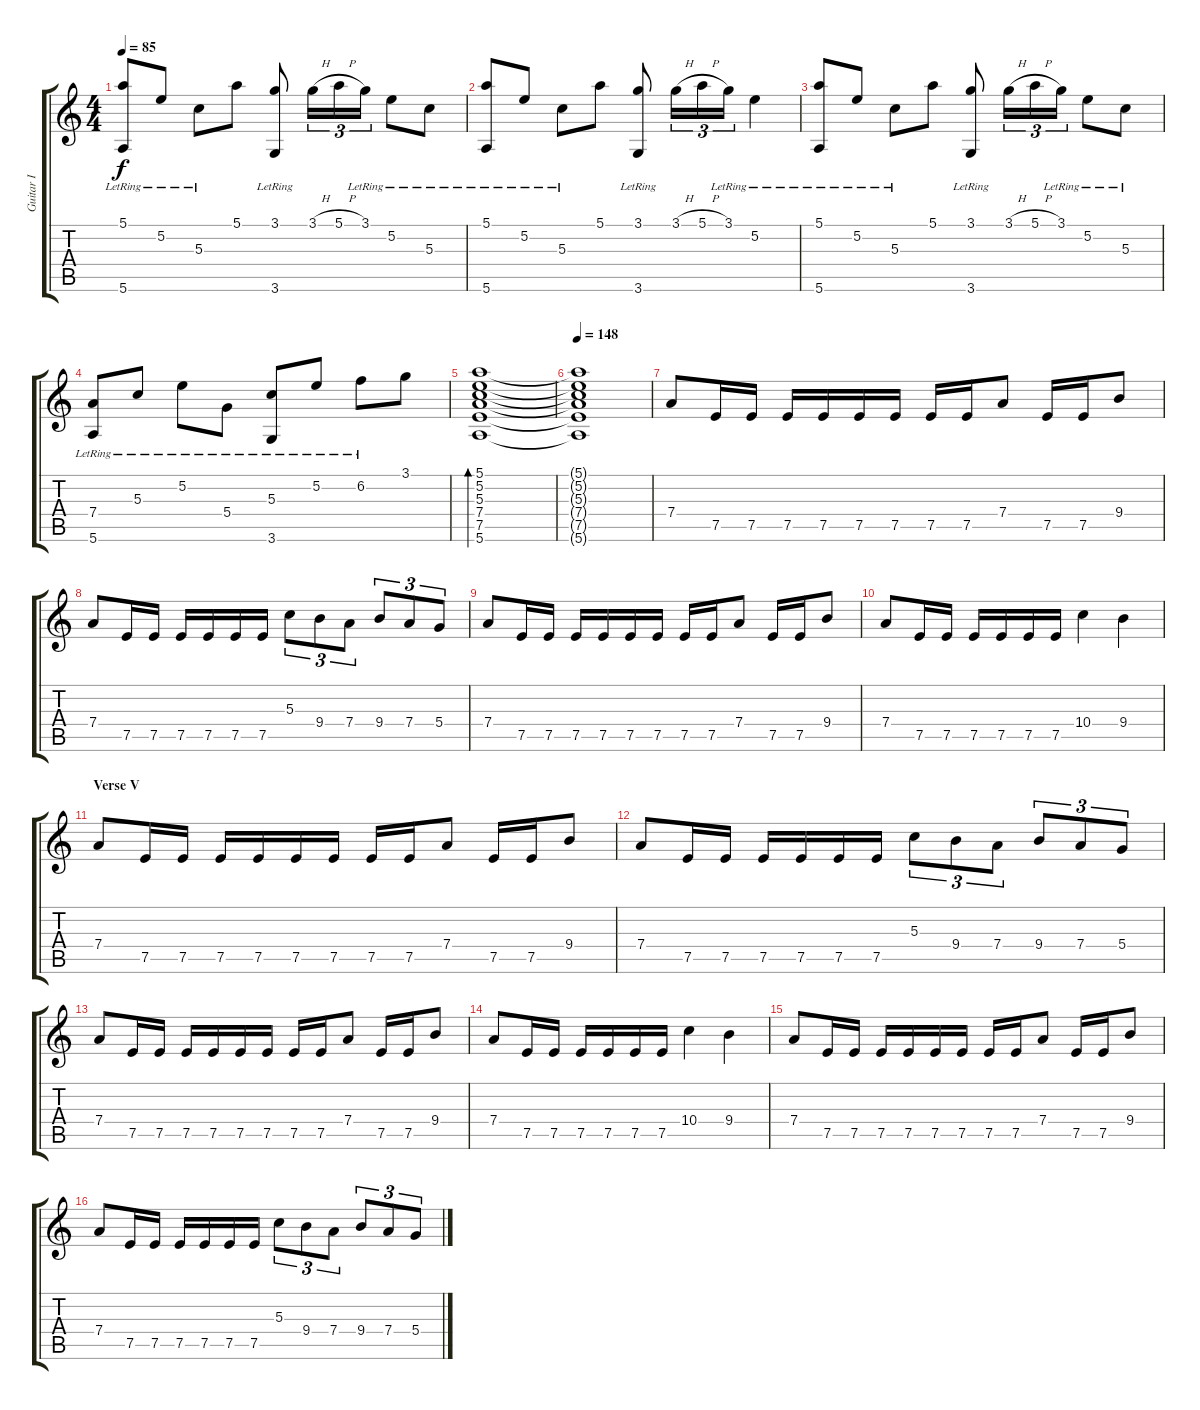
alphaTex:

\track ("Guitar I" "Guitar I") {instrument distortionguitar}
\staff {score tabs}
\tuning (E4 B3 G3 D3 A2 E2) {hide}
\ts (4 4)
\tempo 85
\clef g2
\ks c
(5.1{lr} 5.6{lr}).8{dy f} 5.2{lr}.8 5.3{lr}.8 5.1.8 (3.1 3.6{lr}).8 3.1{h}.16{tu (3 2)} 5.1{h}.16{tu (3 2)} 3.1{lr}.16{tu (3 2)} 5.2{lr}.8 5.3{lr}.8 |
(5.1{lr} 5.6{lr}).8 5.2{lr}.8 5.3{lr}.8 5.1.8 (3.1 3.6{lr}).8 3.1{h}.16{tu (3 2)} 5.1{h}.16{tu (3 2)} 3.1{lr}.16{tu (3 2)} 5.2{lr}.4 |
(5.1{lr} 5.6{lr}).8 5.2{lr}.8 5.3{lr}.8 5.1.8 (3.1 3.6{lr}).8 3.1{h}.16{tu (3 2)} 5.1{h}.16{tu (3 2)} 3.1{lr}.16{tu (3 2)} 5.2{lr}.8 5.3{lr}.8 |
(7.4{lr} 5.6{lr}).8 5.3{lr}.8 5.2{lr}.8 5.4{lr}.8 (5.3{lr} 3.6{lr}).8 5.2{lr}.8 6.2{lr}.8 3.1.8 |
(5.1 5.2 5.3 7.4 7.5 5.6).1{bd 480} |
\tempo 148
(5.1{t} 5.2{t} 5.3{t} 7.4{t} 7.5{t} 5.6{t}).1 |
7.4.8{volume 16 instrument distortionguitar} 7.5.16 7.5.16 7.5.16 7.5.16 7.5.16 7.5.16 7.5.16 7.5.16 7.4.8 7.5.16 7.5.16 9.4.8 |
7.4.8{volume 16 instrument distortionguitar} 7.5.16 7.5.16 7.5.16 7.5.16 7.5.16 7.5.16 5.3.8{tu (3 2)} 9.4.8{tu (3 2)} 7.4.8{tu (3 2)} 9.4.8{tu (3 2)} 7.4.8{tu (3 2)} 5.4.8{tu (3 2)} |
7.4.8{volume 16 instrument distortionguitar} 7.5.16 7.5.16 7.5.16 7.5.16 7.5.16 7.5.16 7.5.16 7.5.16 7.4.8 7.5.16 7.5.16 9.4.8 |
7.4.8{volume 14 instrument distortionguitar} 7.5.16 7.5.16 7.5.16 7.5.16 7.5.16 7.5.16 10.4.4 9.4.4 |
\section ("" "Verse V")
7.4.8 7.5.16 7.5.16 7.5.16 7.5.16 7.5.16 7.5.16 7.5.16 7.5.16 7.4.8 7.5.16 7.5.16 9.4.8 |
7.4.8 7.5.16 7.5.16 7.5.16 7.5.16 7.5.16 7.5.16 5.3.8{tu (3 2)} 9.4.8{tu (3 2)} 7.4.8{tu (3 2)} 9.4.8{tu (3 2)} 7.4.8{tu (3 2)} 5.4.8{tu (3 2)} |
7.4.8 7.5.16 7.5.16 7.5.16 7.5.16 7.5.16 7.5.16 7.5.16 7.5.16 7.4.8 7.5.16 7.5.16 9.4.8 |
7.4.8 7.5.16 7.5.16 7.5.16 7.5.16 7.5.16 7.5.16 10.4.4 9.4.4 |
7.4.8 7.5.16 7.5.16 7.5.16 7.5.16 7.5.16 7.5.16 7.5.16 7.5.16 7.4.8 7.5.16 7.5.16 9.4.8 |
7.4.8 7.5.16 7.5.16 7.5.16 7.5.16 7.5.16 7.5.16 5.3.8{tu (3 2)} 9.4.8{tu (3 2)} 7.4.8{tu (3 2)} 9.4.8{tu (3 2)} 7.4.8{tu (3 2)} 5.4.8{tu (3 2)}
